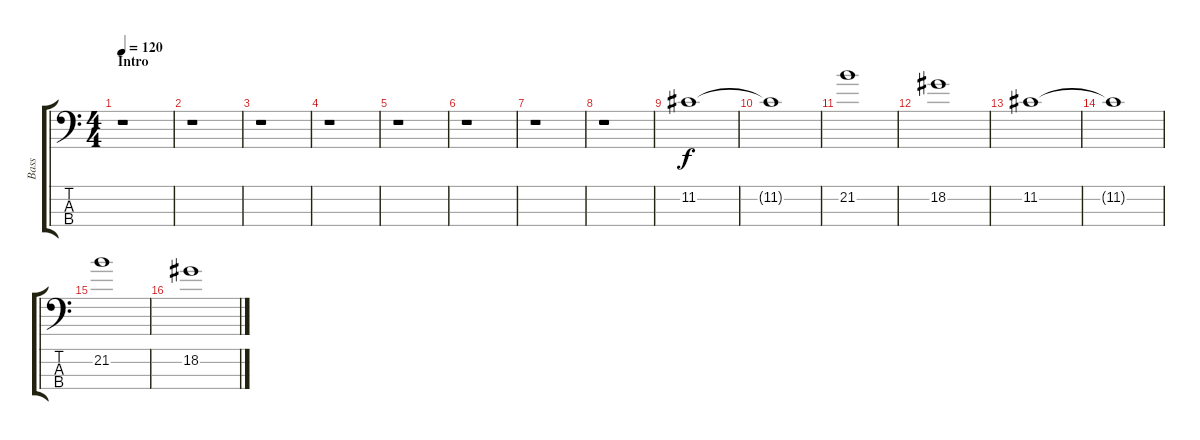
\track ("Bass" "Bass") {instrument electricbassfinger}
\staff {score tabs}
\tuning (G2 D2 A1 E1) {hide}
\ts (4 4)
\section ("" "Intro")
\tempo 120
\clef f4
\ks c
r.1{dy f instrument electricbassfinger} |
r.1 |
r.1 |
r.1 |
r.1 |
r.1 |
r.1 |
r.1 |
11.2.1 |
11.2{t}.1 |
21.2.1 |
18.2.1 |
11.2.1 |
11.2{t}.1 |
21.2.1 |
18.2.1
